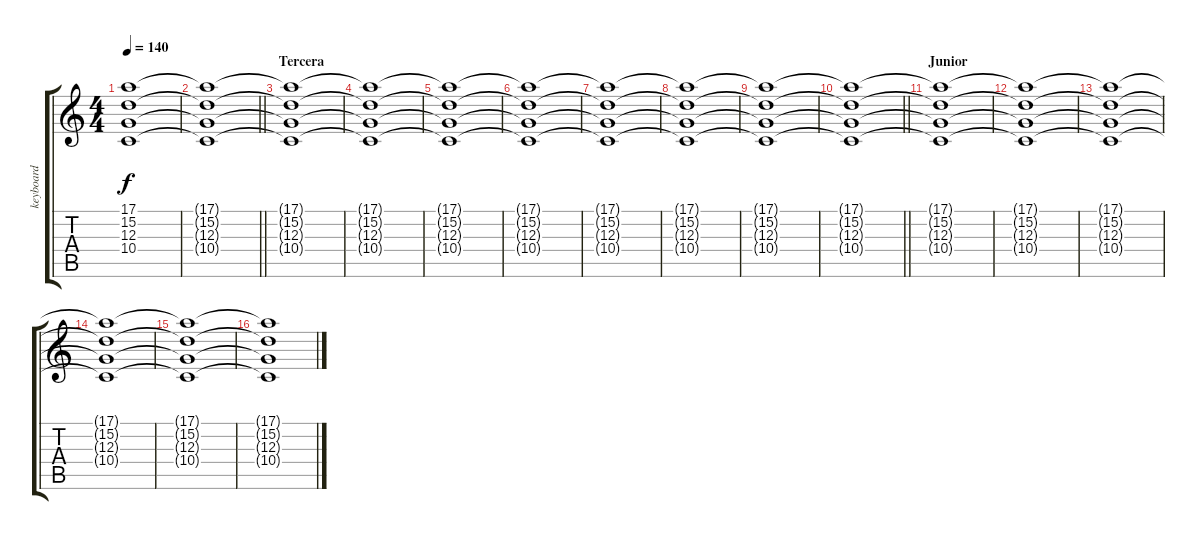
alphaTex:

\track ("keyboard" "keyboard") {instrument drawbarorgan}
\staff {score tabs}
\tuning (E4 B3 G3 D3 A2 E2) {hide}
\ts (4 4)
\tempo 140
\clef g2
\ks c
(17.1{t} 15.2{t} 12.3{t} 10.4{t}).1{dy f} |
\barLineRight lightlight
(17.1{t} 15.2{t} 12.3{t} 10.4{t}).1 |
\section ("" "Tercera")
(17.1{t} 15.2{t} 12.3{t} 10.4{t}).1 |
(17.1{t} 15.2{t} 12.3{t} 10.4{t}).1 |
(17.1{t} 15.2{t} 12.3{t} 10.4{t}).1 |
(17.1{t} 15.2{t} 12.3{t} 10.4{t}).1 |
(17.1{t} 15.2{t} 12.3{t} 10.4{t}).1 |
(17.1{t} 15.2{t} 12.3{t} 10.4{t}).1 |
(17.1{t} 15.2{t} 12.3{t} 10.4{t}).1 |
\barLineRight lightlight
(17.1{t} 15.2{t} 12.3{t} 10.4{t}).1 |
\section ("" "Junior")
(17.1{t} 15.2{t} 12.3{t} 10.4{t}).1 |
(17.1{t} 15.2{t} 12.3{t} 10.4{t}).1 |
(17.1{t} 15.2{t} 12.3{t} 10.4{t}).1 |
(17.1{t} 15.2{t} 12.3{t} 10.4{t}).1 |
(17.1{t} 15.2{t} 12.3{t} 10.4{t}).1 |
(17.1{t} 15.2{t} 12.3{t} 10.4{t}).1
